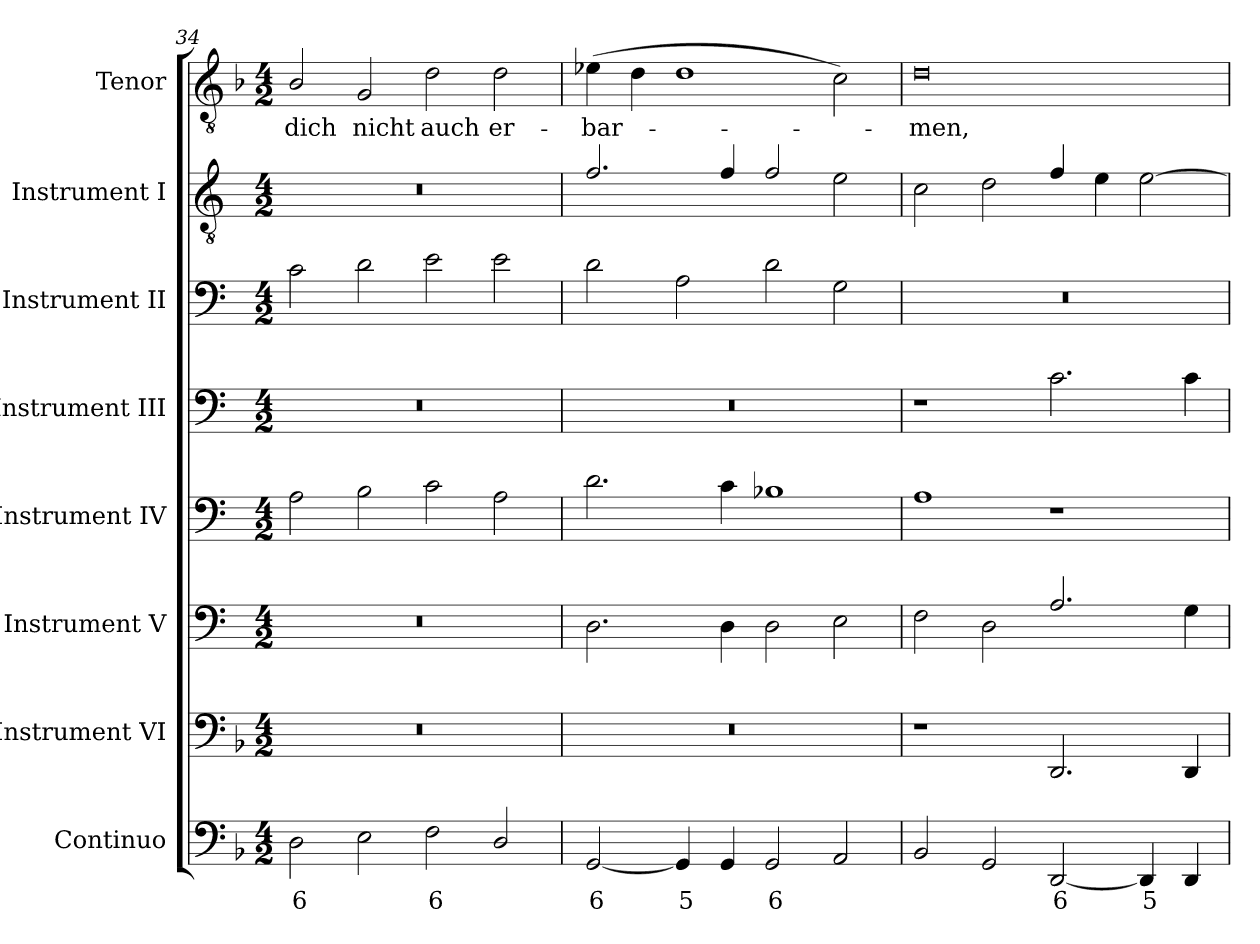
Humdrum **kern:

**kern	**text	**kern	**kern	**kern	**kern	**kern	**kern	**kern	**text
*part8	*part8	*part7	*part6	*part5	*part4	*part3	*part2	*part1	*part1
*staff8	*staff8	*staff7	*staff6	*staff5	*staff4	*staff3	*staff2	*staff1	*staff1
*I"Continuo	*	*I"Instrument VI	*I"Instrument V	*I"Instrument IV	*I"Instrument III	*I"Instrument II	*I"Instrument I	*I"Tenor	*
*	*	*I'VI	*I'V	*I'IV	*I'III	*I'II	*I'I	*I'T	*
*clefF4	*	*clefF4	*clefF4	*clefF4	*clefF4	*clefF4	*clefGv2	*clefGv2	*
*	*	*	*ITrd4c7	*ITrd4c7	*ITrd4c7	*ITrd4c7	*ITrd4c7	*	*
*k[b-]	*	*k[b-]	*k[b-]	*k[b-]	*k[b-]	*k[b-]	*k[b-]	*k[b-]	*
*F:	*	*F:	*F:	*F:	*F:	*F:	*F:	*F:	*
*M4/2	*	*M4/2	*M4/2	*M4/2	*M4/2	*M4/2	*M4/2	*M4/2	*
=34	=34	=34	=34	=34	=34	=34	=34	=34	=34
!	!LO:LY:b	!	!	!	!	!	!	!	!LO:LY:b
2D	6	0r	0r	2D	0r	2F	0r	2B-/	dich
!	!	!	!	!	!	!	!	!	!LO:LY:b
2E	.	.	.	2E	.	2G	.	2G	nicht
!	!LO:LY:b	!	!	!	!	!	!	!	!LO:LY:b
2F	6	.	.	2F	.	2A	.	2d	auch
!	!	!	!	!	!	!	!	!	!LO:LY:b
2D/	.	.	.	2D	.	2A	.	2d	er-
=35	=35	=35	=35	=35	=35	=35	=35	=35	=35
!	!LO:LY:b	!	!	!	!	!	!	!	!LO:LY:b
[2GG	6	0r	2.GG	2.G	0r	2G	2.B-/	(>4e-X	-bar-
.	.	.	.	.	.	.	.	4d	.
!	!LO:LY:b	!	!	!	!	!	!	!	!
4GG]	5	.	.	.	.	2D	.	1d	.
4GG	.	.	4GG	4F	.	.	4B-/	.	.
!	!LO:LY:b	!	!	!	!	!	!	!	!
2GG	6	.	2GG	1E-X	.	2G	2B-/	.	.
2AA	.	.	2AA	.	.	2C	2A	2c)	.
=36	=36	=36	=36	=36	=36	=36	=36	=36	=36
!	!	!	!	!	!	!	!	!	!LO:LY:b
2BB-	.	1r	2BB-	1D	1r	0r	2F	0d	men,
2GG	.	.	2GG	.	.	.	2G	.	.
!	!LO:LY:b	!	!	!	!	!	!	!	!
[2DD	6	2.DD	2.D/	1r	2.F	.	4B-/	.	.
.	.	.	.	.	.	.	4A	.	.
!	!LO:LY:b	!	!	!	!	!	!	!	!
4DD]	5	.	.	.	.	.	[2A	.	.
4DD	.	4DD	4C	.	4F	.	.	.	.
=	=	=	=	=	=	=	=	=	=
*-	*-	*-	*-	*-	*-	*-	*-	*-	*-
